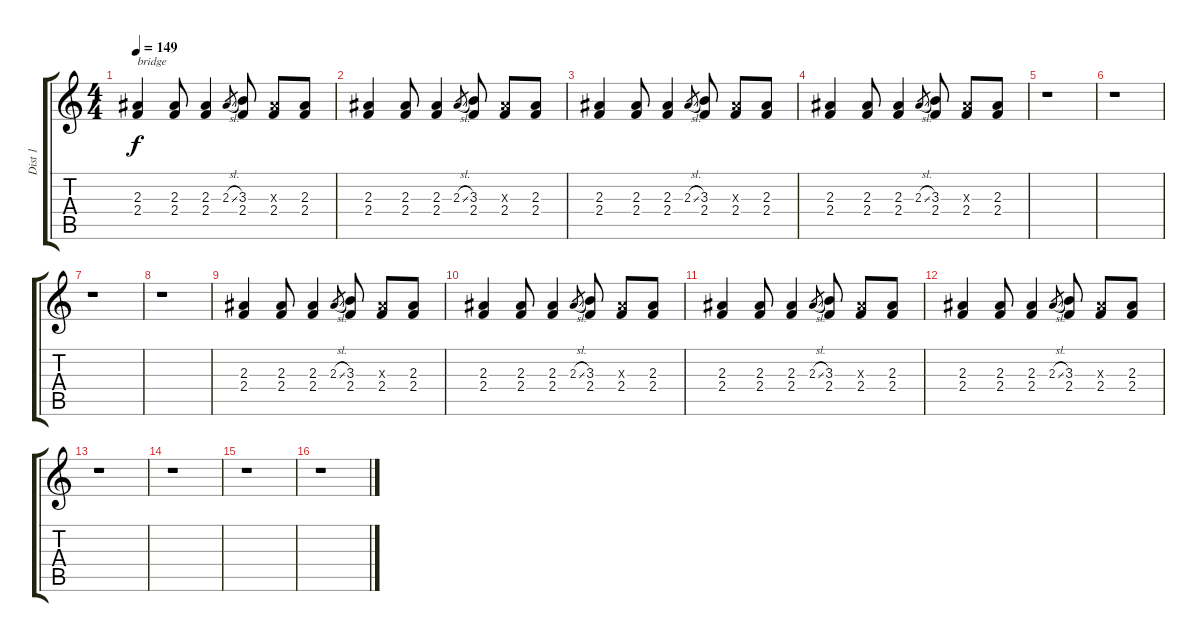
\track ("Dist 1" "Dist 1") {instrument overdrivenguitar}
\staff {score tabs}
\tuning (F4 C4 Ab3 Eb3 Bb2 F2) {hide}
\ts (4 4)
\tempo 149
\clef g2
\ks c
(2.3 2.4).4{txt "bridge" dy f} (2.3 2.4).8 (2.3 2.4).4 2.3{sl}.8{gr} (3.3 2.4).8 (2.3{x} 2.4).8 (2.3 2.4).8 |
(2.3 2.4).4 (2.3 2.4).8 (2.3 2.4).4 2.3{sl}.8{gr} (3.3 2.4).8 (2.3{x} 2.4).8 (2.3 2.4).8 |
(2.3 2.4).4 (2.3 2.4).8 (2.3 2.4).4 2.3{sl}.8{gr} (3.3 2.4).8 (2.3{x} 2.4).8 (2.3 2.4).8 |
(2.3 2.4).4 (2.3 2.4).8 (2.3 2.4).4 2.3{sl}.8{gr} (3.3 2.4).8 (2.3{x} 2.4).8 (2.3 2.4).8 |
r.1 |
r.1 |
r.1 |
r.1 |
(2.3 2.4).4 (2.3 2.4).8 (2.3 2.4).4 2.3{sl}.8{gr} (3.3 2.4).8 (2.3{x} 2.4).8 (2.3 2.4).8 |
(2.3 2.4).4 (2.3 2.4).8 (2.3 2.4).4 2.3{sl}.8{gr} (3.3 2.4).8 (2.3{x} 2.4).8 (2.3 2.4).8 |
(2.3 2.4).4 (2.3 2.4).8 (2.3 2.4).4 2.3{sl}.8{gr} (3.3 2.4).8 (2.3{x} 2.4).8 (2.3 2.4).8 |
(2.3 2.4).4 (2.3 2.4).8 (2.3 2.4).4 2.3{sl}.8{gr} (3.3 2.4).8 (2.3{x} 2.4).8 (2.3 2.4).8 |
r.1 |
r.1{volume 13} |
r.1 |
r.1
